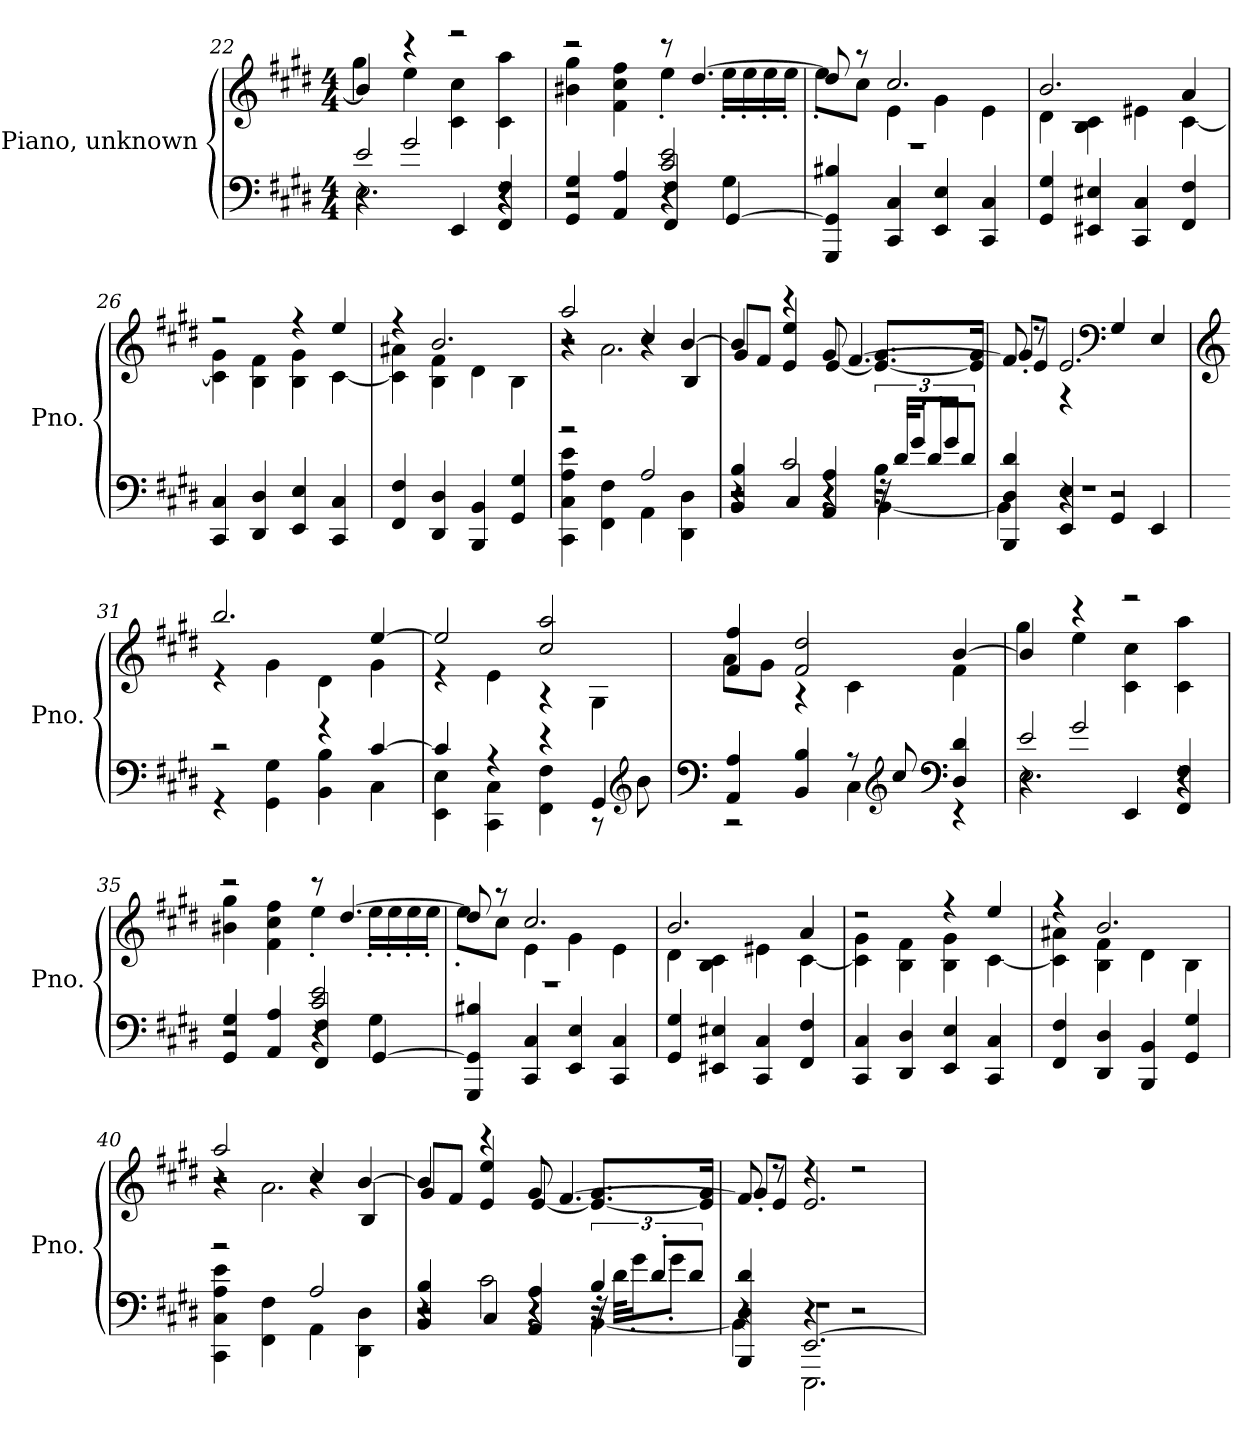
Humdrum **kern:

**kern	**kern
*part1	*part1
*staff2	*staff1
*I"Piano, unknown	*
*I'Pno.	*
*clefF4	*clefG2
*k[f#c#g#d#]	*k[f#c#g#d#]
*M4/4	*M4/4
=22	=22
*^	*^
*	*^	*	*
4r	2.E\	2e/	4b/]	4gg#\
2g#/	.	.	4r	4ee\
.	.	4EE/	2r	4c#\ 4cc#\
4r	4r	4FF#/ 4F#/	.	4c#\ 4aa\
=23	=23	=23	=23	=23
2r	2r	4GG#/ 4G#/	2r	4b#X\ 4gg#\
.	.	4AA/ 4A/	.	4f#\ 4cc#\ 4ff#\
2c#/ 2e/	4r	4FF#/ 4F#/	8r	4ee'\
.	.	.	[4.dd#/	.
.	4G#\	[4GG#/	.	16ee'\LL
.	.	.	.	16ee'\
.	.	.	.	16ee'\
.	.	.	.	16ee'\JJ
*	*v	*v	*	*
=24	=24	=24	=24
1r	4GGG#/ 4GG#/] 4B#X/	8dd#/]	8ee'\L
.	.	8r	8cc#\J
.	4CC#/ 4C#/	2.cc#/	4e\
.	4EE/ 4E/	.	4g#\
.	4CC#/ 4C#/	.	4e\
*v	*v	*	*
=25	=25	=25
4GG#/ 4G#/	2.b/	4d#\
4EE#X/ 4E#X/	.	4B\ 4c#\
4CC#/ 4C#/	.	4e#X\
4FF#/ 4F#/	4a/	[4c#\
!!LO:LB:g=z	!!
=26	=26	=26
4CC#/ 4C#/	2r	4c#\] 4g#\
4DD#/ 4D#/	.	4B\ 4f#\
4EE/ 4E/	4r	4B\ 4g#\
4CC#/ 4C#/	4ee/	[4c#\
=27	=27	=27
4FF#/ 4F#/	4r	4c#\] 4a#X\
4DD#/ 4D#/	2.b/	4B\ 4f#\
4BBB/ 4BB/	.	4d#\
4GG#/ 4G#/	.	4B\
=28	=28	=28
*^	*	*^
2r	4CC#\ 4C#\ 4A\ 4e\	2aa/	4r	2r
.	4FF#\ 4F#\	.	2.a\	.
2A/	4AA\	4r	.	4cc#/
.	4DD#\ 4D#\	[4b/	.	4B/
*	*	*	*v	*v
=29	=29	=29	=29
*^	*^	*	*
4r	2r	4BB/ 4B/	2r	4b/]	8g#/L
.	.	.	.	.	8f#/J
2c#/	.	4C#/	.	4r	4e/ 4ee/
.	4r	4AA/ 4A/	4r	8g#/	[4e/
.	.	.	.	[4.f#/	.
32r	4B\	12r	[4BB\	.	8.e/_ 8.g#/L
32d#/KLL	.	.	.	.	.
16g#'/J	.	.	.	.	.
.	.	12d#'/L	.	.	.
8g#'/J	.	.	.	.	.
.	.	12d#/J	.	.	.
.	.	.	.	.	16e/] 16g#/Jk
*	*	*v	*v	*	*
=30	=30	=30	=30	=30
1r	4BBB/ 4D#/ 4d#/	4BB\]	8f#/]	8g#'/L
.	.	.	8r	8e/J
.	4EE/ 4E/	4r	2.e/	4r
*	*	*	*clefF4	*
.	4GG#/	2r	.	4G#/
.	4EE/	.	.	4E/
*v	*v	*v	*	*
!!LO:PB:g=z	!!
=31	=31	=31
*	*clefG2	*
*^	*	*
2r	4r	2.bb/	4r
.	4GG#\ 4G#\	.	4g#\
4r	4BB\ 4B\	.	4d#\
[4c#/	4C#\	[4ee/	4g#\
=32	=32	=32	=32
4c#/]	4EE\ 4E\	2ee/]	4r
4r	4CC#\ 4C#\	.	4e\
4r	4FF#\ 4F#\	2cc#/ 2aa/	4r
4GG#/	8r	.	4G#\
*clefG2	*	*	*
.	8b\	.	.
=33	=33	=33	=33
*clefF4	*	*	*
4AA/ 4A/	2r	4f#/ 4ff#/	8a\L
.	.	.	8g#\J
4BB/ 4B/	.	2f#/ 2dd#/	4r
8r	4C#\	.	4c#\
*clefG2	*	*	*
8cc#/	.	.	.
*clefF4	*	*	*
4D#/ 4d#/	4r	[4b/	4f#\
=34	=34	=34	=34
*	*^	*	*
4r	2.E\	2e/	4b/]	4gg#\
2g#/	.	.	4r	4ee\
.	.	4EE/	2r	4c#\ 4cc#\
4r	4r	4FF#/ 4F#/	.	4c#\ 4aa\
=35	=35	=35	=35	=35
2r	2r	4GG#/ 4G#/	2r	4b#X\ 4gg#\
.	.	4AA/ 4A/	.	4f#\ 4cc#\ 4ff#\
2c#/ 2e/	4r	4FF#/ 4F#/	8r	4ee'\
.	.	.	[4.dd#/	.
.	4G#\	[4GG#/	.	16ee'\LL
.	.	.	.	16ee'\
.	.	.	.	16ee'\
.	.	.	.	16ee'\JJ
*	*v	*v	*	*
!!LO:LB:g=z	!!
=36	=36	=36	=36
1r	4GGG#/ 4GG#/] 4B#X/	8dd#/]	8ee'\L
.	.	8r	8cc#\J
.	4CC#/ 4C#/	2.cc#/	4e\
.	4EE/ 4E/	.	4g#\
.	4CC#/ 4C#/	.	4e\
*v	*v	*	*
=37	=37	=37
4GG#/ 4G#/	2.b/	4d#\
4EE#X/ 4E#X/	.	4B\ 4c#\
4CC#/ 4C#/	.	4e#X\
4FF#/ 4F#/	4a/	[4c#\
=38	=38	=38
4CC#/ 4C#/	2r	4c#\] 4g#\
4DD#/ 4D#/	.	4B\ 4f#\
4EE/ 4E/	4r	4B\ 4g#\
4CC#/ 4C#/	4ee/	[4c#\
=39	=39	=39
4FF#/ 4F#/	4r	4c#\] 4a#X\
4DD#/ 4D#/	2.b/	4B\ 4f#\
4BBB/ 4BB/	.	4d#\
4GG#/ 4G#/	.	4B\
=40	=40	=40
*^	*	*^
2r	4CC#\ 4C#\ 4A\ 4e\	2aa/	4r	2r
.	4FF#\ 4F#\	.	2.a\	.
2A/	4AA\	4r	.	4cc#/
.	4DD#\ 4D#\	[4b/	.	4B/
*	*	*	*v	*v
!!LO:LB:g=z
=41	=41	=41	=41
*^	*^	*	*
2r	4r	4BB/ 4B/	2r	4b/]	8g#/L
.	.	.	.	.	8f#/J
.	2c#\	4C#/	.	4r	4e/ 4ee/
4r	.	4AA/ 4A/	4r	8g#/	[4e/
.	.	.	.	[4.f#/	.
4B/	32r	12r	[4BB\	.	8.e/_ 8.g#/L
.	32d#\KLL	.	.	.	.
.	16g#'\J	.	.	.	.
.	.	12d#'/L	.	.	.
.	8g#'\J	.	.	.	.
.	.	12d#/J	.	.	.
.	.	.	.	.	16e/] 16g#/Jk
=42	=42	=42	=42	=42	=42
1r	4r	4BBB/ 4D#/ 4d#/	4BB\]	8f#/]	8g#'/L
.	.	.	.	8r	8e/J
.	2.EEE\	[2.EE/	4r	4r	2.e/
.	.	.	2r	2r	.
*v	*v	*v	*v	*	*
*	*v	*v
=	=
*-	*-
